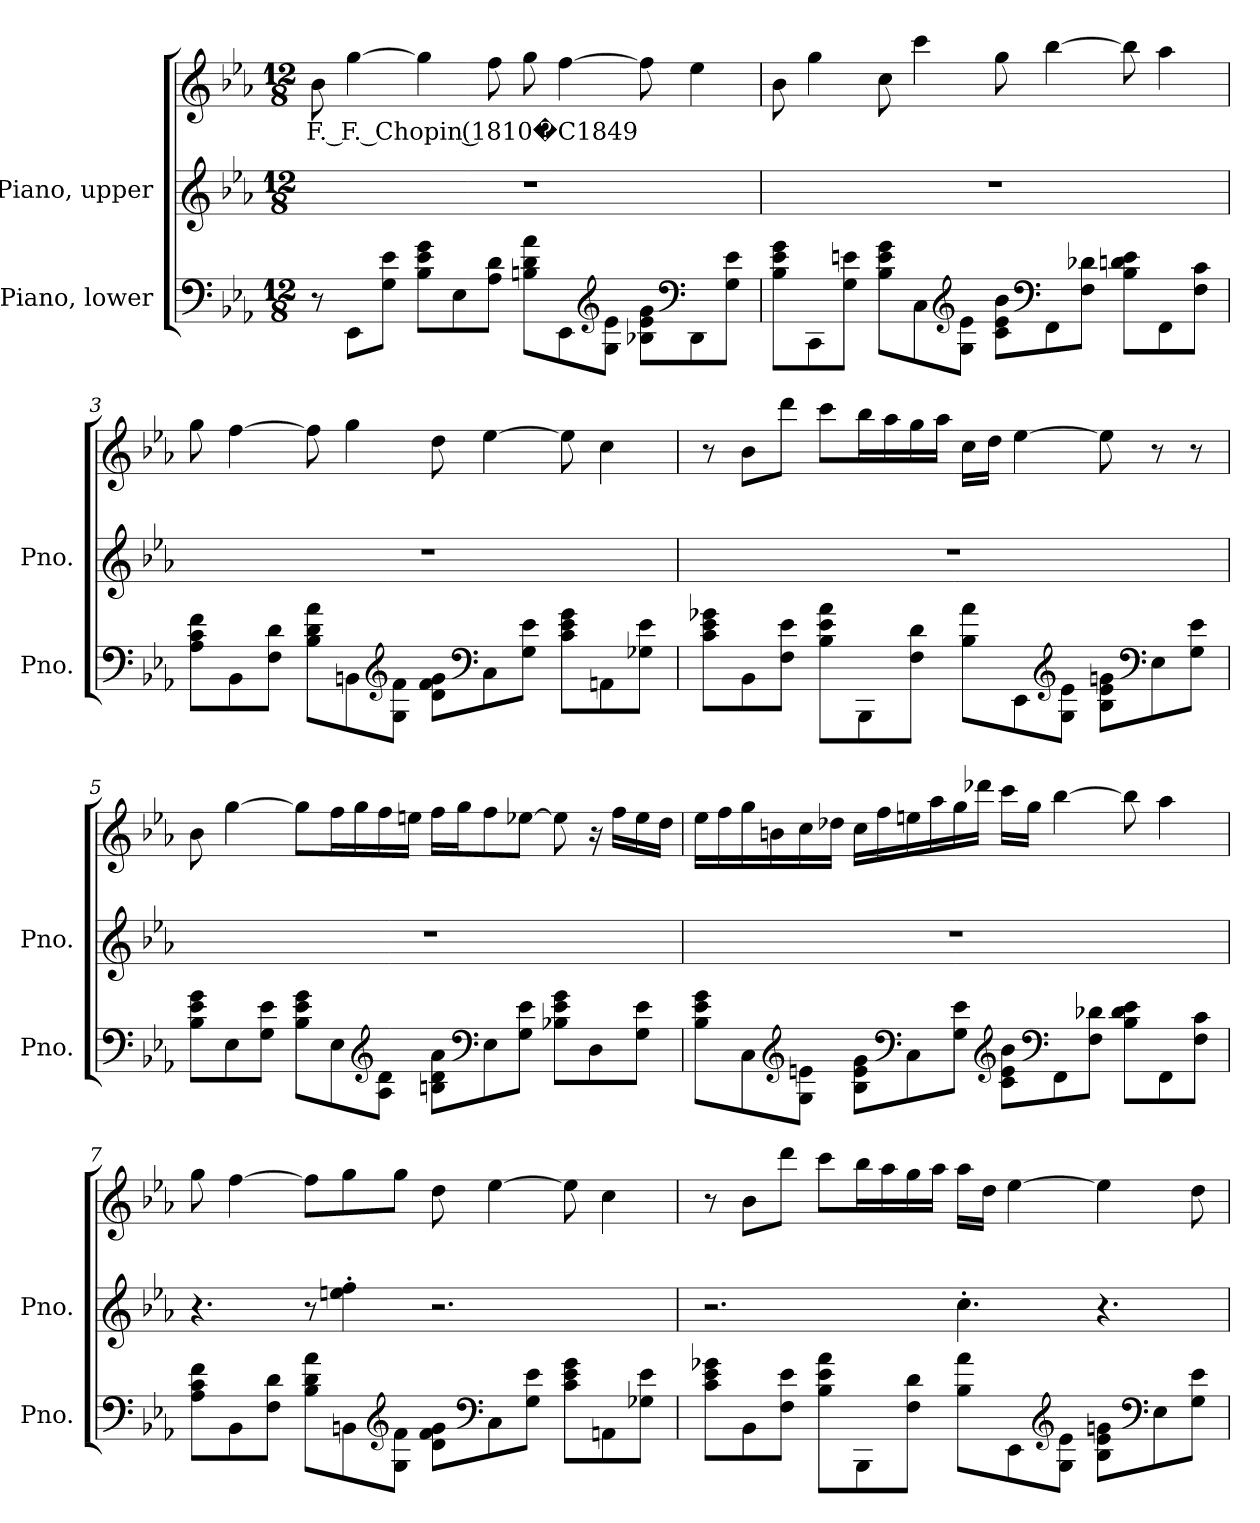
**kern	**kern	**kern	**text
*part2	*part1	*part1	*part1
*staff3	*staff2	*staff1	*staff1
*I"Piano, lower	*I"Piano, upper	*	*
*I'Pno.	*I'Pno.	*	*
*clefF4	*clefG2	*clefG2	*
*k[b-e-a-]	*k[b-e-a-]	*k[b-e-a-]	*
*M12/8	*M12/8	*M12/8	*
*MM66	*MM66	*MM66	*
=1	=1	=1	=1
!	!	!	!LO:LY:b
8r	1.r	8b-\	F. F. Chopin (1810�C1849
8EE-\L	.	[4gg\	.
8G\ 8e-\J	.	.	.
8B-\ 8e-\ 8g\L	.	4gg\]	.
8E-\	.	.	.
8A-\ 8d\J	.	8ff\	.
8Bn\ 8d\ 8a-\L	.	8gg\	.
8EE-\	.	[4ff\	.
*clefG2	*	*	*
8G\ 8e-\J	.	.	.
8B-X\ 8e-\ 8g\L	.	8ff\]	.
*clefF4	*	*	*
8DD\	.	4ee-\	.
8G\ 8e-\J	.	.	.
!!LO:LB:g=z
=2	=2	=2	=2
8B-\ 8e-\ 8g\L	1.r	8b-\	.
8CC\	.	4gg\	.
8G\ 8en\J	.	.	.
8B-\ 8e\ 8g\L	.	8cc\	.
8C\	.	4ccc\	.
*clefG2	*	*	*
8G\ 8e\J	.	.	.
8c\ 8e\ 8b-\L	.	8gg\	.
*clefF4	*	*	*
8FF\	.	[4bb-\	.
8F\ 8d-X\J	.	.	.
8B-\ 8dn\ 8e\L	.	8bb-\]	.
8FF\	.	4aa-\	.
8F\ 8c\J	.	.	.
=3	=3	=3	=3
8A-\ 8c\ 8f\L	1.r	8gg\	.
8BB-\	.	[4ff\	.
8F\ 8d\J	.	.	.
8B-\ 8d\ 8a-\L	.	8ff\]	.
8BBn\	.	4gg\	.
*clefG2	*	*	*
8G\ 8f\J	.	.	.
8d\ 8f\ 8g\L	.	8dd\	.
*clefF4	*	*	*
8C\	.	[4ee-\	.
8G\ 8e-\J	.	.	.
8c\ 8e-\ 8g\L	.	8ee-\]	.
8AAn\	.	4cc\	.
8G-X\ 8e-\J	.	.	.
!!LO:LB:g=z
=4	=4	=4	=4
8c\ 8e-\ 8g-X\L	1.r	8r	.
8BB-\	.	8b-\L	.
8F\ 8e-\J	.	8ddd\J	.
8B-\ 8e-\ 8a-\L	.	8ccc\L	.
8BBB-\	.	16bb-\L	.
.	.	16aa-\	.
8F\ 8d\J	.	16gg\	.
.	.	16aa-\JJ	.
8B-\ 8a-\L	.	16cc\LL	.
.	.	16dd\JJ	.
8EE-\	.	[4ee-\	.
*clefG2	*	*	*
8G\ 8e-\J	.	.	.
8B-\ 8e-\ 8gn\L	.	8ee-\]	.
*clefF4	*	*	*
8E-\	.	8r	.
8G\ 8e-\J	.	8r	.
=5	=5	=5	=5
8B-\ 8e-\ 8g\L	1.r	8b-\	.
8E-\	.	[4gg\	.
8G\ 8e-\J	.	.	.
8B-\ 8e-\ 8g\L	.	8gg\L]	.
8E-\	.	16ff\L	.
.	.	16gg\	.
*clefG2	*	*	*
8A-\ 8d\J	.	16ff\	.
.	.	16een\JJ	.
8Bn\ 8d\ 8a-\L	.	16ff\LL	.
.	.	16gg\J	.
*clefF4	*	*	*
8E-\	.	8ff\	.
8G\ 8e-\J	.	[8ee-X\J	.
8B-X\ 8e-\ 8g\L	.	8ee-\]	.
8D\	.	16r	.
.	.	16ff\LL	.
8G\ 8e-\J	.	16ee-\	.
.	.	16dd\JJ	.
!!LO:LB:g=z
=6	=6	=6	=6
8B-\ 8e-\ 8g\L	1.r	16ee-\LL	.
.	.	16ff\	.
8C\	.	16gg\	.
.	.	16bn\	.
*clefG2	*	*	*
8G\ 8en\J	.	16cc\	.
.	.	16dd-X\JJ	.
8B-\ 8e\ 8g\L	.	16cc\LL	.
.	.	16ff\	.
*clefF4	*	*	*
8C\	.	16een\	.
.	.	16aa-\	.
8G\ 8e\J	.	16gg\	.
.	.	16ddd-X\JJ	.
*clefG2	*	*	*
8c\ 8e\ 8b-\L	.	16ccc\LL	.
.	.	16gg\JJ	.
*clefF4	*	*	*
8FF\	.	[4bb-\	.
8F\ 8d-X\J	.	.	.
8B-\ 8d-\ 8e\L	.	8bb-\]	.
8FF\	.	4aa-\	.
8F\ 8c\J	.	.	.
!!LO:PB:g=z
=7	=7	=7	=7
8A-\ 8c\ 8f\L	4.r	8gg\	.
8BB-\	.	[4ff\	.
8F\ 8d\J	.	.	.
8B-\ 8d\ 8a-\L	8r	8ff\L]	.
8BBn\	4een\' 4ff\'	8gg\	.
*clefG2	*	*	*
8G\ 8f\J	.	8gg\J	.
8d\ 8f\ 8g\L	2.r	8dd\	.
*clefF4	*	*	*
8C\	.	[4ee-\	.
8G\ 8e-\J	.	.	.
8c\ 8e-\ 8g\L	.	8ee-\]	.
8AAn\	.	4cc\	.
8G-X\ 8e-\J	.	.	.
=8	=8	=8	=8
8c\ 8e-\ 8g-X\L	2.r	8r	.
8BB-\	.	8b-\L	.
8F\ 8e-\J	.	8ddd\J	.
8B-\ 8e-\ 8a-\L	.	8ccc\L	.
8BBB-\	.	16bb-\L	.
.	.	16aa-\	.
8F\ 8d\J	.	16gg\	.
.	.	16aa-\JJ	.
8B-\ 8a-\L	4.cc'\	16aa-\LL	.
.	.	16dd\JJ	.
8EE-\	.	[4ee-\	.
*clefG2	*	*	*
8G\ 8e-\J	.	.	.
8B-\ 8e-\ 8gn\L	4.r	4ee-\]	.
*clefF4	*	*	*
8E-\	.	.	.
8G\ 8e-\J	.	8dd\	.
=	=	=	=
*-	*-	*-	*-
